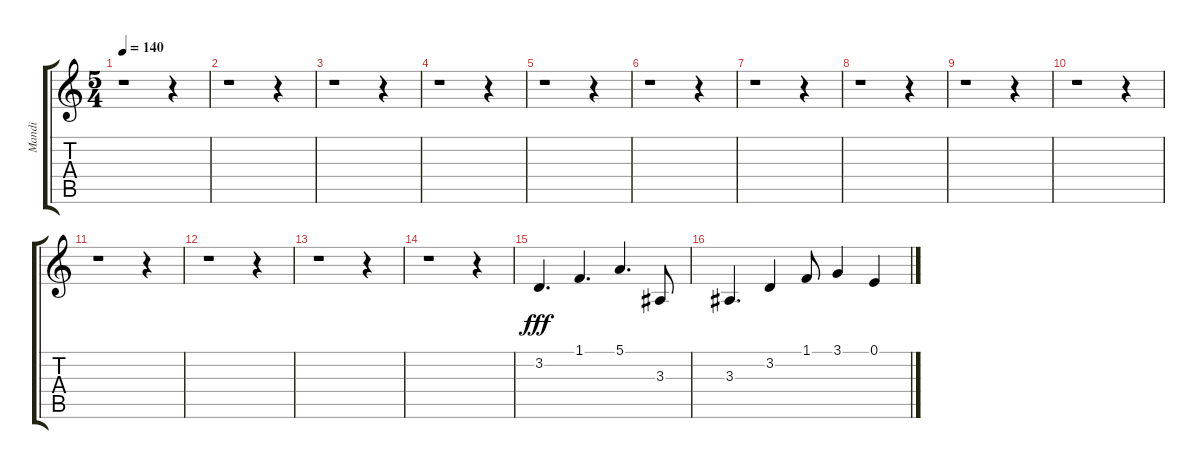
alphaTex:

\track ("Mandi" "Mandi") {instrument voiceoohs}
\staff {score tabs}
\tuning (E4 B3 G3 D3 A2 E2) {hide}
\ts (5 4)
\tempo 140
\clef g2
\ks c
r.1{dy fff} r.4 |
r.1 r.4 |
r.1 r.4 |
r.1 r.4 |
r.1 r.4 |
r.1 r.4 |
r.1 r.4 |
r.1 r.4 |
r.1 r.4 |
r.1 r.4 |
r.1 r.4 |
r.1 r.4 |
r.1 r.4 |
r.1 r.4 |
3.2.4{d} 1.1.4{d} 5.1.4{d} 3.3.8 |
3.3.4{d} 3.2.4 1.1.8 3.1.4 0.1.4
